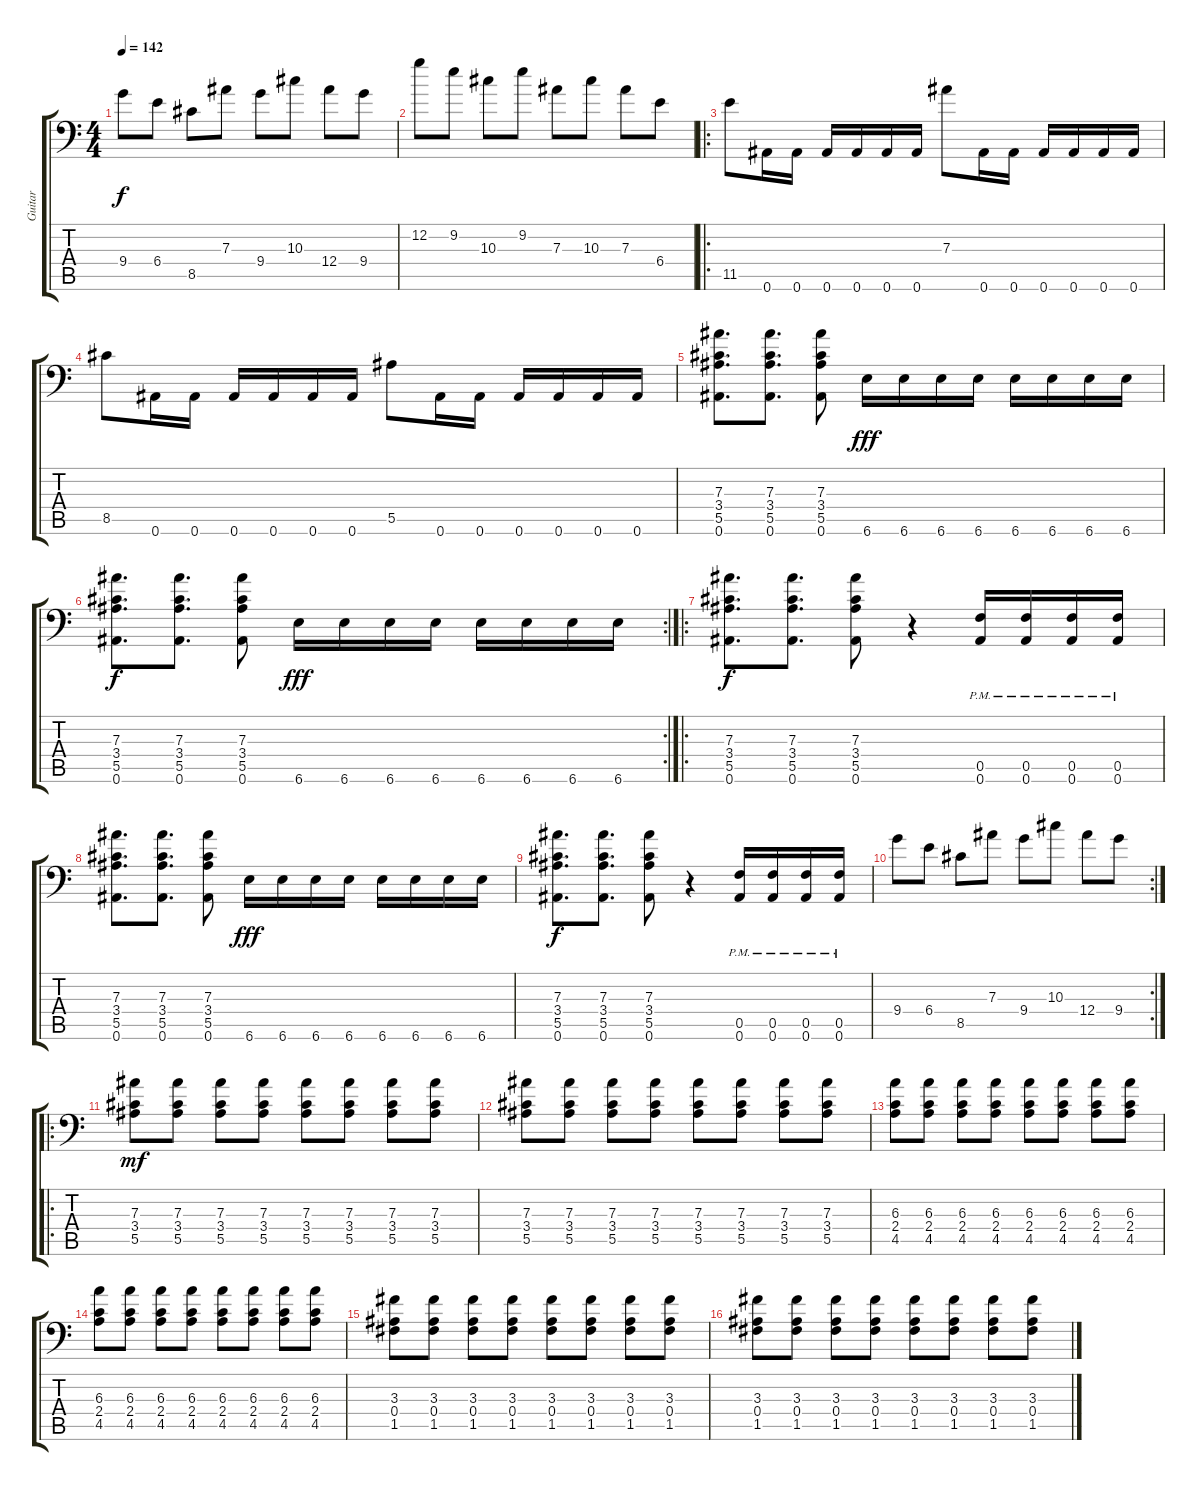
\track ("Guitar " "Guitar ") {instrument distortionguitar}
\staff {score tabs}
\tuning (C4 G3 Eb3 Bb2 F2 Bb1) {hide}
\ts (4 4)
\tempo 142
\clef f4
\ks c
9.4.8{dy f} 6.4.8 8.5.8 7.3.8 9.4.8 10.3.8 12.4.8 9.4.8 |
12.2.8 9.2.8 10.3.8 9.2.8 7.3.8 10.3.8 7.3.8 6.4.8 |
\ro
11.5.8 0.6.16 0.6.16 0.6.16 0.6.16 0.6.16 0.6.16 7.3.8 0.6.16 0.6.16 0.6.16 0.6.16 0.6.16 0.6.16 |
8.5.8 0.6.16 0.6.16 0.6.16 0.6.16 0.6.16 0.6.16 5.5.8 0.6.16 0.6.16 0.6.16 0.6.16 0.6.16 0.6.16 |
(7.3 3.4 5.5 0.6).8{d} (7.3 3.4 5.5 0.6).8{d} (7.3 3.4 5.5 0.6).8 6.6.16{dy fff} 6.6.16 6.6.16 6.6.16 6.6.16 6.6.16 6.6.16 6.6.16 |
\rc 2
(7.3 3.4 5.5 0.6).8{d dy f} (7.3 3.4 5.5 0.6).8{d} (7.3 3.4 5.5 0.6).8 6.6.16{dy fff} 6.6.16 6.6.16 6.6.16 6.6.16 6.6.16 6.6.16 6.6.16 |
\ro
(7.3 3.4 5.5 0.6).8{d dy f} (7.3 3.4 5.5 0.6).8{d} (7.3 3.4 5.5 0.6).8 r.4 (0.5{pm} 0.6{pm}).16 (0.5{pm} 0.6{pm}).16 (0.5{pm} 0.6{pm}).16 (0.5{pm} 0.6{pm}).16 |
(7.3 3.4 5.5 0.6).8{d} (7.3 3.4 5.5 0.6).8{d} (7.3 3.4 5.5 0.6).8 6.6.16{dy fff} 6.6.16 6.6.16 6.6.16 6.6.16 6.6.16 6.6.16 6.6.16 |
(7.3 3.4 5.5 0.6).8{d dy f} (7.3 3.4 5.5 0.6).8{d} (7.3 3.4 5.5 0.6).8 r.4 (0.5{pm} 0.6{pm}).16 (0.5{pm} 0.6{pm}).16 (0.5{pm} 0.6{pm}).16 (0.5{pm} 0.6{pm}).16 |
\rc 2
9.4.8 6.4.8 8.5.8 7.3.8 9.4.8 10.3.8 12.4.8 9.4.8 |
\ro
(7.3 3.4 5.5).8{dy mf} (7.3 3.4 5.5).8 (7.3 3.4 5.5).8 (7.3 3.4 5.5).8 (7.3 3.4 5.5).8 (7.3 3.4 5.5).8 (7.3 3.4 5.5).8 (7.3 3.4 5.5).8 |
(7.3 3.4 5.5).8 (7.3 3.4 5.5).8 (7.3 3.4 5.5).8 (7.3 3.4 5.5).8 (7.3 3.4 5.5).8 (7.3 3.4 5.5).8 (7.3 3.4 5.5).8 (7.3 3.4 5.5).8 |
(6.3 2.4 4.5).8 (6.3 2.4 4.5).8 (6.3 2.4 4.5).8 (6.3 2.4 4.5).8 (6.3 2.4 4.5).8 (6.3 2.4 4.5).8 (6.3 2.4 4.5).8 (6.3 2.4 4.5).8 |
(6.3 2.4 4.5).8 (6.3 2.4 4.5).8 (6.3 2.4 4.5).8 (6.3 2.4 4.5).8 (6.3 2.4 4.5).8 (6.3 2.4 4.5).8 (6.3 2.4 4.5).8 (6.3 2.4 4.5).8 |
(3.3 0.4 1.5).8 (3.3 0.4 1.5).8 (3.3 0.4 1.5).8 (3.3 0.4 1.5).8 (3.3 0.4 1.5).8 (3.3 0.4 1.5).8 (3.3 0.4 1.5).8 (3.3 0.4 1.5).8 |
(3.3 0.4 1.5).8 (3.3 0.4 1.5).8 (3.3 0.4 1.5).8 (3.3 0.4 1.5).8 (3.3 0.4 1.5).8 (3.3 0.4 1.5).8 (3.3 0.4 1.5).8 (3.3 0.4 1.5).8
